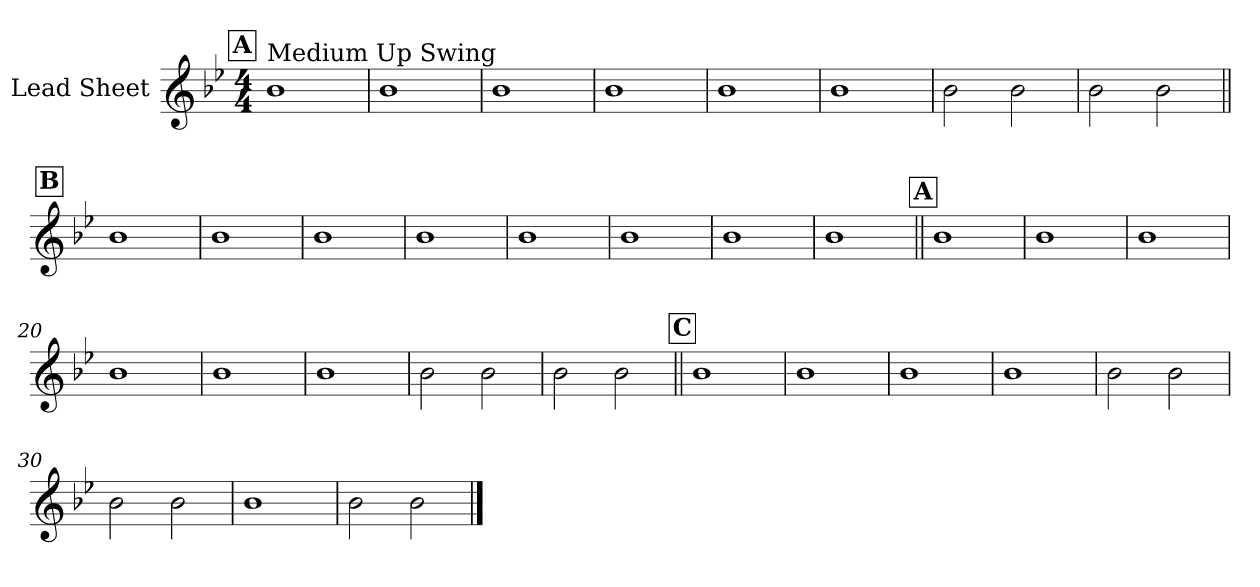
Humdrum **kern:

**kern
*part1
*staff1
*I"Lead Sheet
*clefG2
*k[b-e-]
*B-:
*M4/4
!!LO:REH:place=s1:a:fs=14:t=A
=1
!LO:TX:a:t=Medium Up Swing
1b-
=2
1b-
=3
1b-
=4
1b-
!!LO:LB:g=z
=5
1b-
=6
1b-
=7
2b-\
2b-\
=8
2b-\
2b-\
!!LO:LB:g=z
!!LO:REH:place=s1:a:fs=14:t=B
=9||
1b-
=10
1b-
=11
1b-
=12
1b-
!!LO:LB:g=z
=13
1b-
=14
1b-
=15
1b-
=16
1b-
!!LO:LB:g=z
!!LO:REH:place=s1:a:fs=14:t=A
=17||
1b-
=18
1b-
=19
1b-
=20
1b-
!!LO:LB:g=z
=21
1b-
=22
1b-
=23
2b-\
2b-\
=24
2b-\
2b-\
!!LO:LB:g=z
!!LO:REH:place=s1:a:fs=14:t=C
=25||
1b-
=26
1b-
=27
1b-
=28
1b-
!!LO:LB:g=z
=29
2b-\
2b-\
=30
2b-\
2b-\
=31
1b-
=32
2b-\
2b-\
==
*-
